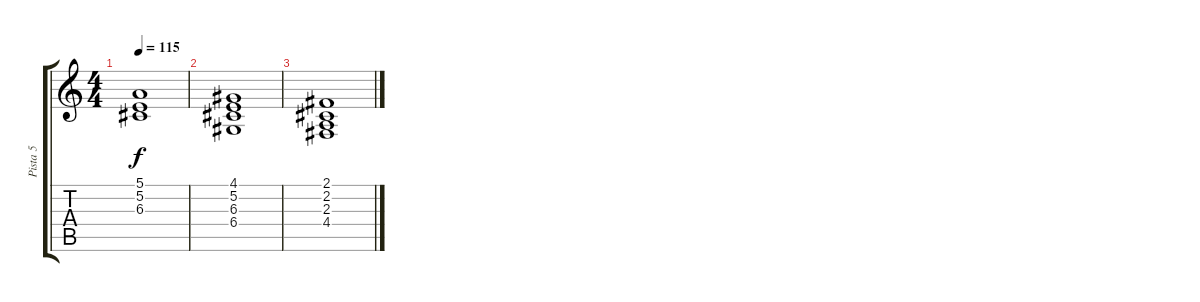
\track ("Pista 5" "Pista 5") {instrument synthstrings1}
\staff {score tabs}
\tuning (E4 B3 G3 D3 A2 E2) {hide}
\ts (4 4)
\tempo 115
\clef g2
\ks c
(5.1 5.2 6.3).1{dy f} |
(4.1 5.2 6.3 6.4).1 |
(2.1 2.2 2.3 4.4).1
